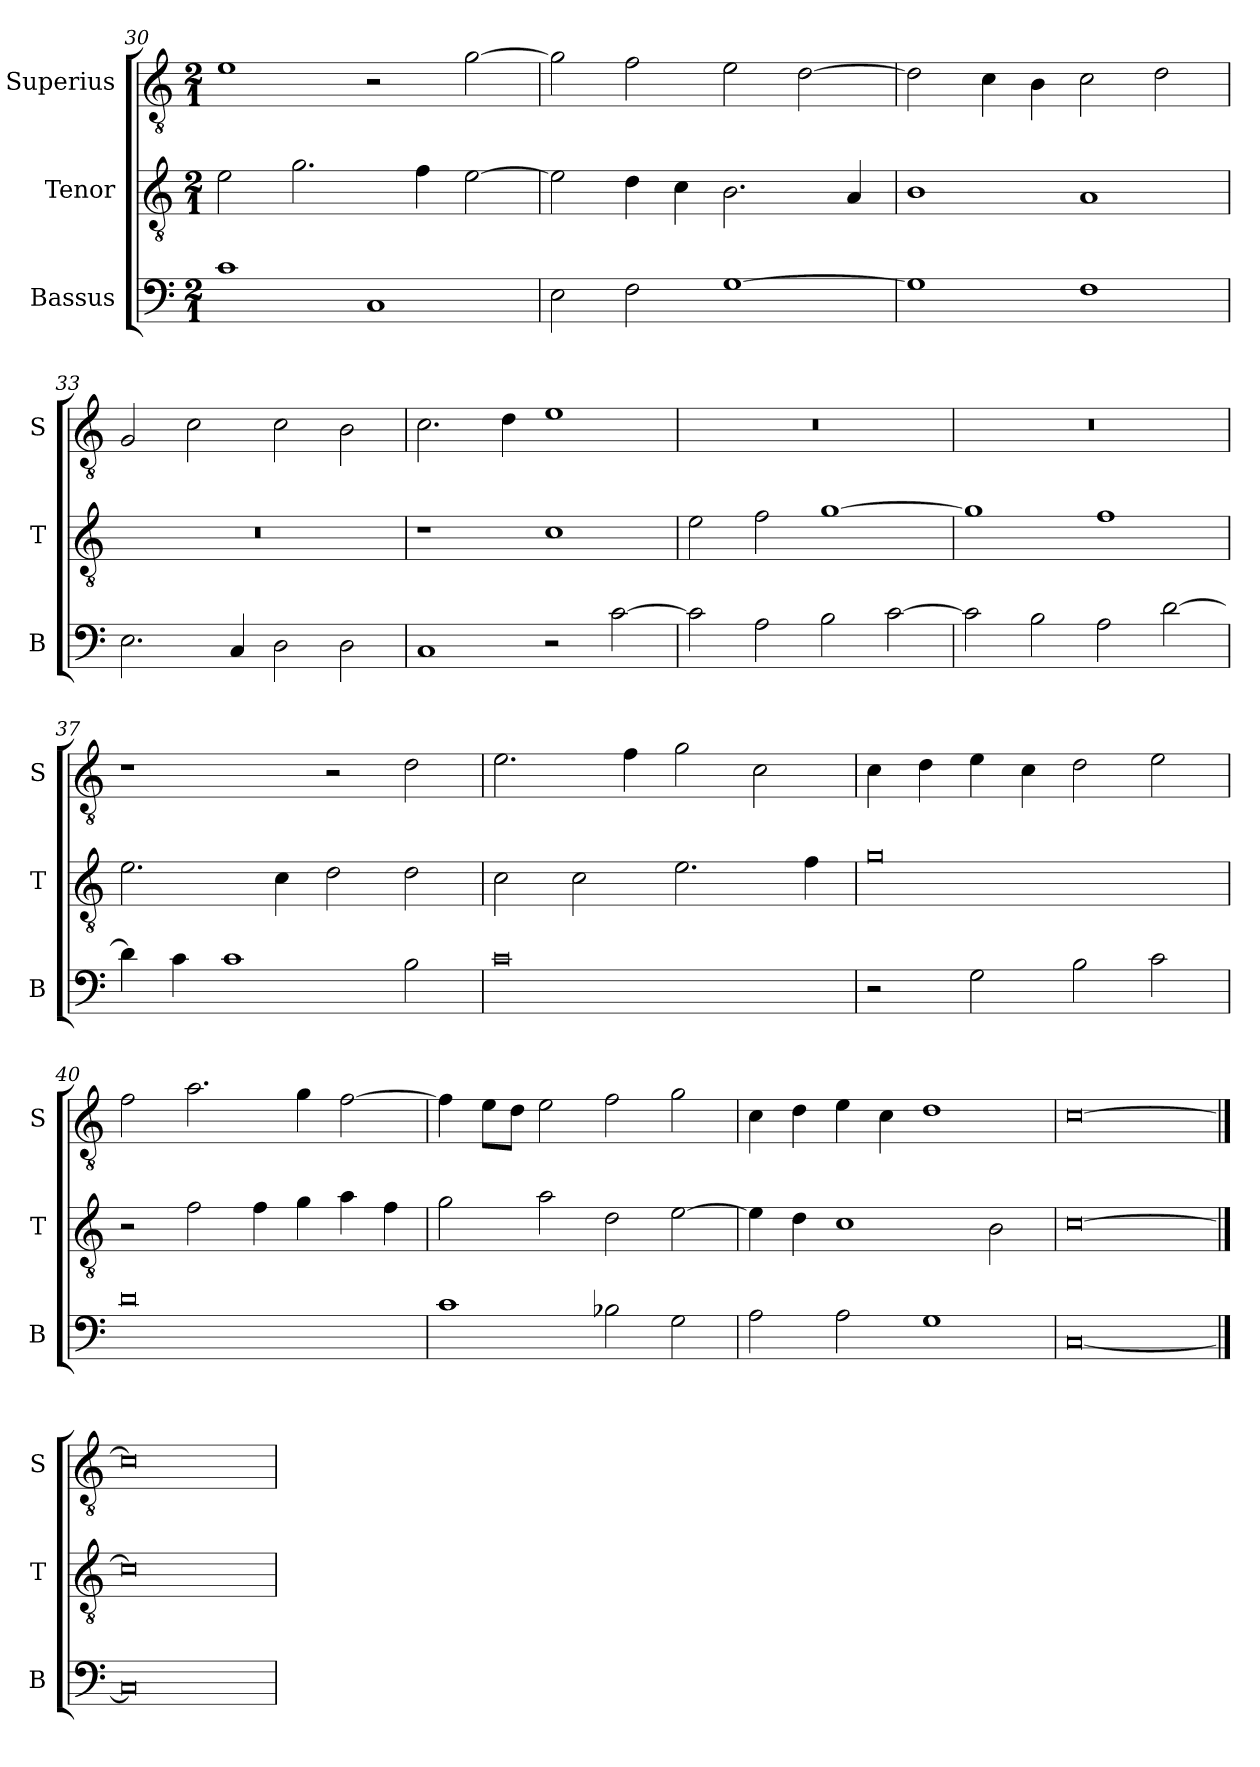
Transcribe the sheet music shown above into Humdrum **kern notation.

**kern	**kern	**kern
*part3	*part2	*part1
*staff3	*staff2	*staff1
*I"Bassus	*I"Tenor	*I"Superius
*I'B	*I'T	*I'S
*clefF4	*clefGv2	*clefGv2
*k[]	*k[]	*k[]
*C:	*C:	*C:
*M2/1	*M2/1	*M2/1
=30	=30	=30
1c	2e	1e
.	2.g	.
1C	.	2r
.	4f	.
.	[2e	[2g
=31	=31	=31
2E	2e]	2g]
2F	4d	2f
.	4c	.
[1G	2.B	2e
.	.	[2d
.	4A	.
=32	=32	=32
1G]	1B	2d]
.	.	4c
.	.	4B
1F	1A	2c
.	.	2d
=33	=33	=33
2.E	0r	2G
.	.	2c
4C	.	.
2D	.	2c
2D	.	2B
=34	=34	=34
1C	1r	2.c
.	.	4d
2r	1c	1e
[2c	.	.
=35	=35	=35
2c]	2e	0r
2A	2f	.
2B	[1g	.
[2c	.	.
=36	=36	=36
2c]	1g]	0r
2B	.	.
2A	1f	.
[2d	.	.
=37	=37	=37
4d]	2.e	1r
4c	.	.
1c	.	.
.	4c	.
.	2d	2r
2B	2d	2d
=38	=38	=38
0c	2c	2.e
.	2c	.
.	.	4f
.	2.e	2g
.	.	2c
.	4f	.
=39	=39	=39
2r	0g	4c
.	.	4d
2G	.	4e
.	.	4c
2B	.	2d
2c	.	2e
=40	=40	=40
0d	2r	2f
.	2f	2.a
.	4f	.
.	4g	4g
.	4a	[2f
.	4f	.
=41	=41	=41
1c	2g	4f]
.	.	8eL
.	.	8dJ
.	2a	2e
2B-X	2d	2f
2G	[2e	2g
=42	=42	=42
2A	4e]	4c
.	4d	4d
2A	1c	4e
.	.	4c
1G	.	1d
.	2B	.
=43	=43	=43
[0C	[0c	[0c
==44	==44	==44
0C]	0c]	0c]
=	=	=
*-	*-	*-
